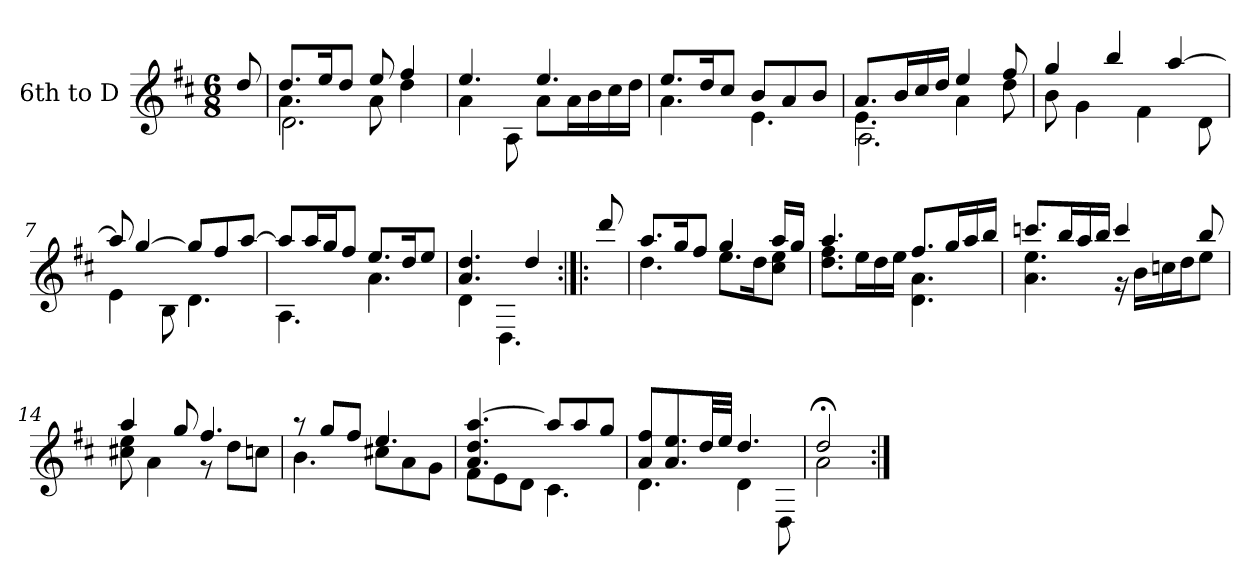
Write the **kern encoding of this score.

**kern
*part1
*staff1
*I"6th to D
!!LO:PB:g=z
*clefG2
*ITrd7c12
*k[f#c#]
*D:
*M6/8
*MM86
=1
8di/
=2
*^
*	*^
8.di/L	4.Ai\	2.Di\
16ei/k	.	.
8di/J	.	.
8ei/	8Ai\	.
4f#i/	4di\	.
*	*v	*v
=3	=3
4.ei/	4Ai\
.	8AAi\
4.ei/	8Ai\L
.	16Ai\L
.	16Bi\
.	16c#i\
.	16di\JJ
=4	=4
8.ei/L	4.Ai\
16di/k	.
8c#i/J	.
8Bi/L	4.Ei\
8Ai/	.
8Bi/J	.
=5	=5
*	*^
8.Ai/L	4.Ei\	2.AAi\
16Bi/L	.	.
16c#i/	.	.
16di/JJ	.	.
4ei/	4Ai\	.
8f#i/	8di\	.
*	*v	*v
!!LO:LB:g=z
=6	=6
4gi/	8Bi\
.	4Gi\
4bi/	.
.	4F#i\
[4ai/	.
.	8Di\
=7	=7
8ai/]	4Ei\
[4gi/	.
.	8BBi\
8gi/L]	4.Di\
8f#i/	.
[8ai/J	.
=8	=8
8ai/L]	4.AAi\
16ai/L	.
16gi/J	.
8f#i/J	.
8.ei/L	4.Ai\
16di/k	.
8ei/J	.
=9	=9
4.Ai/ 4.di	4Di\
.	4.DDi\
4di/	.
*v	*v
!!LO:LB:g=z
=10:|!|:
8ddi/
=11
*^
8.ai/L	4.di\
16gi/k	.
8f#i/J	.
4gi/	8.ei\L
.	16di\k
16ai/LL	8c#i\ 8eiJ
16gi/JJ	.
=12	=12
4.ai/	8.di\ 8.f#iL
.	16ei\L
.	16di\
.	16ei\JJ
8.f#i/L	4.Di\ 4.Ai
16gi/L	.
16ai/	.
16bi/JJ	.
=13	=13
8.ccni/L	4.Ai\ 4.ei
16bi/L	.
16ai/	.
16bi/JJ	.
4cci/	16r
.	16Bi\LL
.	16cni\
.	16di\J
8bi/	8ei\J
!!LO:LB:g=z	!!
=14	=14
4ai/	8c#Xi\ 8ei
.	4Ai\
8gi/	.
4.f#i/	8r
.	8di\L
.	8cni\J
=15	=15
8r	4.Bi\
8gi/L	.
8f#i/J	.
4.ei/	8c#Xi\L
.	8Ai\
.	8Gi\J
=16	=16
4.Ai/ 4.di [4.ai	8F#i\L
.	8Ei\
.	8Di\J
8ai/L]	4.C#i\
8ai/	.
8gi/J	.
=17	=17
8Ai/ 8f#iL	4.Di\
8.Ai/ 8.ei	.
32di/LL	.
32ei/JJJ	.
4.di/	4Di\
.	8DDi\
=18	=18
2d;i/	2Ai\
*v	*v
=:|!
*-
